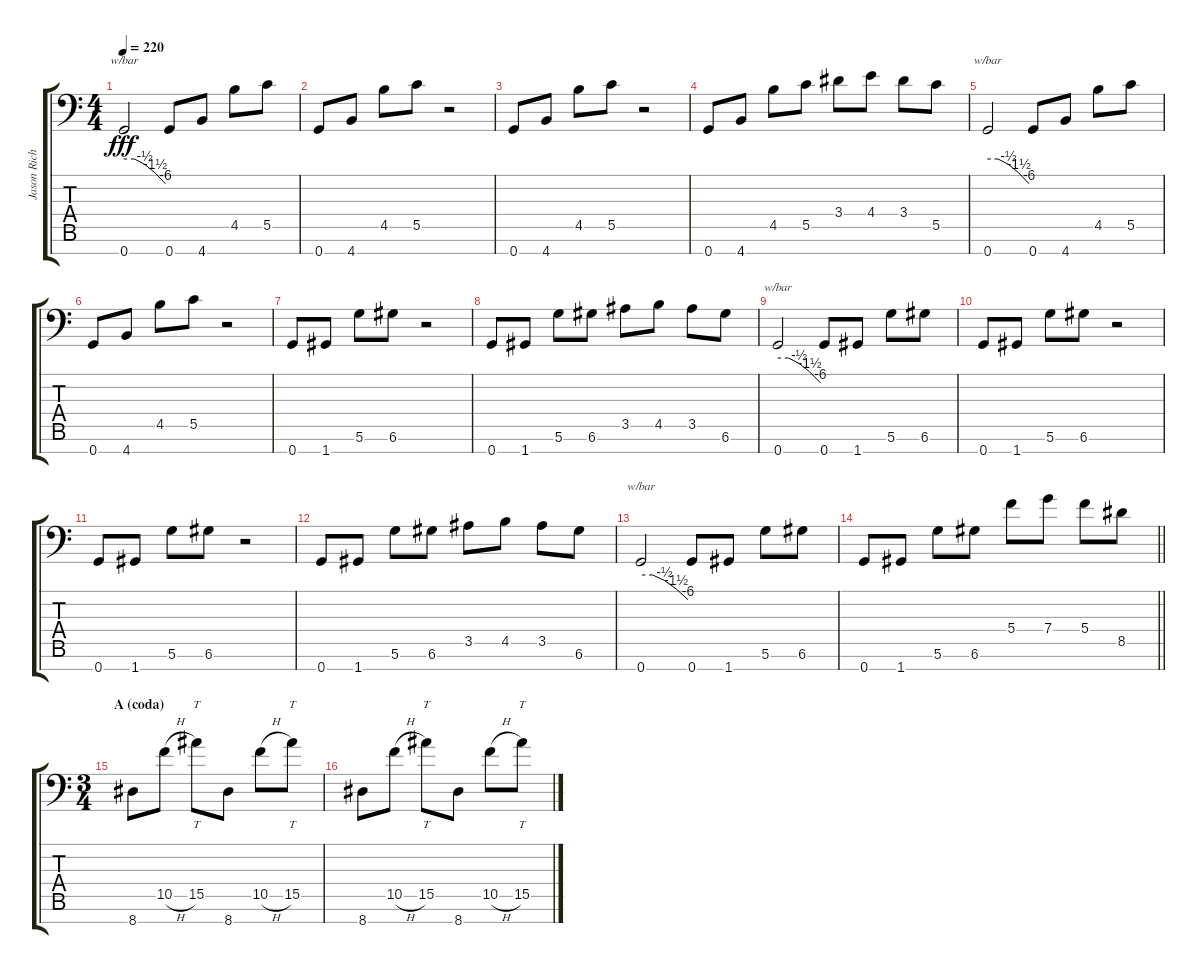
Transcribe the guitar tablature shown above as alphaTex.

\track ("Jason Richardson - Guitar" "Jason Rich") {instrument distortionguitar}
\staff {score tabs}
\tuning (D4 A3 F3 C3 G2 D2 G1) {hide}
\ts (4 4)
\tempo 220
\clef f4
\ks c
0.7.2{tbe (custom default 0 0 15 0 30 -2 45 -6 60 -24) dy fff} 0.7.8 4.7.8 4.5.8 5.5.8 |
0.7.8 4.7.8 4.5.8 5.5.8 r.2 |
0.7.8 4.7.8 4.5.8 5.5.8 r.2 |
0.7.8 4.7.8 4.5.8 5.5.8 3.4.8 4.4.8 3.4.8 5.5.8 |
0.7.2{tbe (custom default 0 0 15 0 30 -2 45 -6 60 -24)} 0.7.8 4.7.8 4.5.8 5.5.8 |
0.7.8 4.7.8 4.5.8 5.5.8 r.2 |
0.7.8 1.7.8 5.6.8 6.6.8 r.2 |
0.7.8 1.7.8 5.6.8 6.6.8 3.5.8 4.5.8 3.5.8 6.6.8 |
0.7.2{tbe (custom default 0 0 15 0 30 -2 45 -6 60 -24)} 0.7.8 1.7.8 5.6.8 6.6.8 |
0.7.8 1.7.8 5.6.8 6.6.8 r.2 |
0.7.8 1.7.8 5.6.8 6.6.8 r.2 |
0.7.8 1.7.8 5.6.8 6.6.8 3.5.8 4.5.8 3.5.8 6.6.8 |
0.7.2{tbe (custom default 0 0 15 0 30 -2 45 -6 60 -24)} 0.7.8 1.7.8 5.6.8 6.6.8 |
\barLineRight lightlight
0.7.8 1.7.8 5.6.8 6.6.8 5.4.8 7.4.8 5.4.8 8.5.8 |
\ts (3 4)
\section ("" "A (coda)")
8.7.8 10.5{h}.8 15.5.8{tt} 8.7.8 10.5{h}.8 15.5.8{tt} |
8.7.8 10.5{h}.8 15.5.8{tt} 8.7.8 10.5{h}.8 15.5.8{tt}
